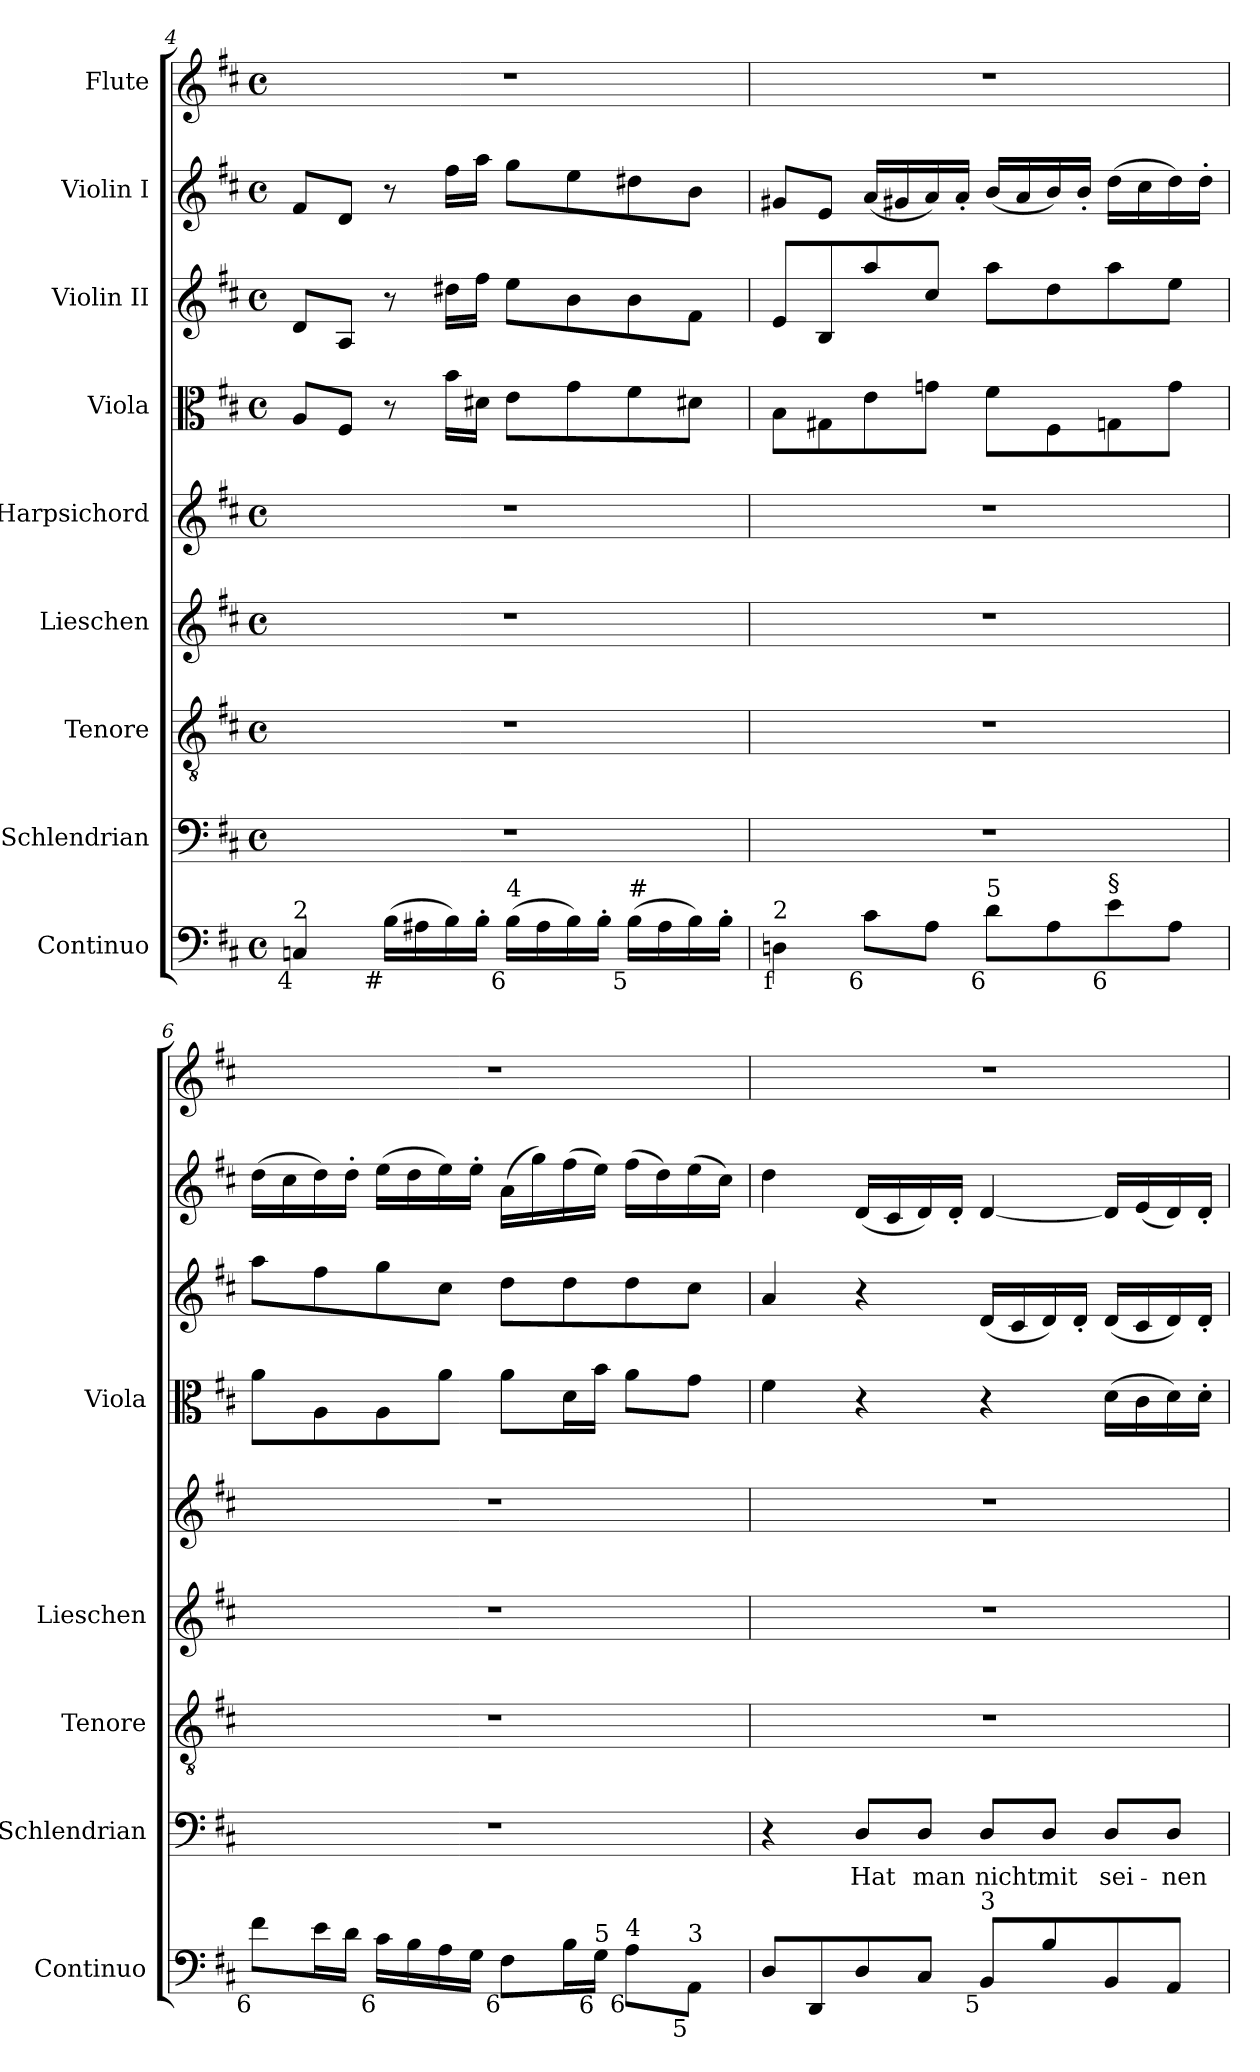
**kern	**kern	**text	**kern	**kern	**kern	**kern	**kern	**kern	**kern
*part9	*part8	*part8	*part7	*part6	*part5	*part4	*part3	*part2	*part1
*staff9	*staff8	*staff8	*staff7	*staff6	*staff5	*staff4	*staff3	*staff2	*staff1
*I"Continuo	*I"Schlendrian	*	*I"Tenore	*I"Lieschen	*I"Harpsichord	*I"Viola	*I"Violin II	*I"Violin I	*I"Flute
*I'Continuo	*I'Schlendrian	*	*I'Tenore	*I'Lieschen	*	*I'Viola	*	*	*
*clefF4	*clefF4	*	*clefGv2	*clefG2	*clefG2	*clefC3	*clefG2	*clefG2	*clefG2
*	*	*	*ITrd7c12	*	*	*	*	*	*
*k[f#c#]	*k[f#c#]	*	*k[f#c#]	*k[f#c#]	*k[f#c#]	*k[f#c#]	*k[f#c#]	*k[f#c#]	*k[f#c#]
*D:	*D:	*	*D:	*D:	*D:	*D:	*D:	*D:	*D:
*M4/4	*M4/4	*	*M4/4	*M4/4	*M4/4	*M4/4	*M4/4	*M4/4	*M4/4
*met(c)	*met(c)	*	*met(c)	*met(c)	*met(c)	*met(c)	*met(c)	*met(c)	*met(c)
=4	=4	=4	=4	=4	=4	=4	=4	=4	=4
!LO:TX:b:rj:t=4	!	!	!	!	!	!	!	!	!
!LO:TX:t=2	!	!	!	!	!	!	!	!	!
4Cni/	1r	.	1r	1r	1r	8Ai/L	8di/L	8f#i/L	1r
.	.	.	.	.	.	8F#i/J	8Ai/J	8di/J	.
!LO:TX:b:rj:t=#	!	!	!	!	!	!	!	!	!
(16Bi\LL	.	.	.	.	.	8r	8r	8r	.
16A#Xi\	.	.	.	.	.	.	.	.	.
16Bi\)	.	.	.	.	.	16bi\LL	16dd#Xi\LL	16ff#i\LL	.
16B'i\JJ	.	.	.	.	.	16d#Xi\JJ	16ff#i\JJ	16aai\JJ	.
!LO:TX:b:rj:t=6	!	!	!	!	!	!	!	!	!
!LO:TX:t=4	!	!	!	!	!	!	!	!	!
(16Bi\LL	.	.	.	.	.	8ei\L	8eei\L	8ggi\L	.
16A#i\	.	.	.	.	.	.	.	.	.
16Bi\)	.	.	.	.	.	8gi\	8bi\	8eei\	.
16B'i\JJ	.	.	.	.	.	.	.	.	.
!LO:TX:b:rj:t=5	!	!	!	!	!	!	!	!	!
!LO:TX:t=#	!	!	!	!	!	!	!	!	!
(16Bi\LL	.	.	.	.	.	8f#i\	8bi\	8dd#Xi\	.
16A#i\	.	.	.	.	.	.	.	.	.
16Bi\)	.	.	.	.	.	8d#Xi\J	8f#i\J	8bi\J	.
16B'i\JJ	.	.	.	.	.	.	.	.	.
!!LO:LB:g=z
=5	=5	=5	=5	=5	=5	=5	=5	=5	=5
!LO:TX:b:rj:t=f	!	!	!	!	!	!	!	!	!
!LO:TX:t=2	!	!	!	!	!	!	!	!	!
4Dni\	1r	.	1r	1r	1r	8Bi\L	8ei/L	8g#Xi/L	1r
.	.	.	.	.	.	8G#Xi\	8Bi/	8ei/J	.
!LO:TX:b:rj:t=6	!	!	!	!	!	!	!	!	!
8c#i\L	.	.	.	.	.	8ei\	8aai/	(16ai/LL	.
.	.	.	.	.	.	.	.	16g#Xi/	.
8Ai\J	.	.	.	.	.	8gni\J	8cc#i/J	16ai/)	.
.	.	.	.	.	.	.	.	16a'i/JJ	.
!LO:TX:b:rj:t=6	!	!	!	!	!	!	!	!	!
!LO:TX:t=5	!	!	!	!	!	!	!	!	!
8di\L	.	.	.	.	.	8f#i\L	8aai\L	(16bi/LL	.
.	.	.	.	.	.	.	.	16ai/	.
8Ai\	.	.	.	.	.	8F#i\	8ddi\	16bi/)	.
.	.	.	.	.	.	.	.	16b'i/JJ	.
!LO:TX:b:rj:t=6	!	!	!	!	!	!	!	!	!
!LO:TX:t=§	!	!	!	!	!	!	!	!	!
8ei\	.	.	.	.	.	8Gni\	8aai\	(16ddi\LL	.
.	.	.	.	.	.	.	.	16cc#i\	.
8Ai\J	.	.	.	.	.	8gi\J	8eei\J	16ddi\)	.
.	.	.	.	.	.	.	.	16dd'i\JJ	.
=6	=6	=6	=6	=6	=6	=6	=6	=6	=6
!LO:TX:b:rj:t=6	!	!	!	!	!	!	!	!	!
8f#i\L	1r	.	1r	1r	1r	8ai\L	8aai\L	(16ddi\LL	1r
.	.	.	.	.	.	.	.	16cc#i\	.
16ei\L	.	.	.	.	.	8Ai\	8ff#i\	16ddi\)	.
16di\JJ	.	.	.	.	.	.	.	16dd'i\JJ	.
!LO:TX:b:rj:t=6	!	!	!	!	!	!	!	!	!
16c#i\LL	.	.	.	.	.	8Ai\	8ggi\	(16eei\LL	.
16Bi\	.	.	.	.	.	.	.	16ddi\	.
16Ai\	.	.	.	.	.	8ai\J	8cc#i\J	16eei\)	.
16Gi\JJ	.	.	.	.	.	.	.	16ee'i\JJ	.
!LO:TX:b:rj:t=6	!	!	!	!	!	!	!	!	!
8F#i\L	.	.	.	.	.	8ai\L	8ddi\L	(16ai\LL	.
.	.	.	.	.	.	.	.	16ggi\)	.
16Bi\L	.	.	.	.	.	16di\L	8ddi\	(16ff#i\	.
!LO:TX:b:rj:t=6	!	!	!	!	!	!	!	!	!
!LO:TX:t=5	!	!	!	!	!	!	!	!	!
16Gi\JJ	.	.	.	.	.	16bi\JJ	.	16eei\JJ)	.
!LO:TX:b:rj:t=6	!	!	!	!	!	!	!	!	!
!LO:TX:t=4	!	!	!	!	!	!	!	!	!
8Ai\L	.	.	.	.	.	8ai\L	8ddi\	(16ff#i\LL	.
.	.	.	.	.	.	.	.	16ddi\)	.
!LO:TX:b:rj:t=5	!	!	!	!	!	!	!	!	!
!LO:TX:t=3	!	!	!	!	!	!	!	!	!
8AAi\J	.	.	.	.	.	8gi\J	8cc#i\J	(16eei\	.
.	.	.	.	.	.	.	.	16cc#i\JJ)	.
=7	=7	=7	=7	=7	=7	=7	=7	=7	=7
8Di/L	4r	.	1r	1r	1r	4f#i\	4ai/	4ddi\	1r
8DDi/	.	.	.	.	.	.	.	.	.
!	!	!LO:LY:b:color=#000000	!	!	!	!	!	!	!
8Di/	8Di/L	Hat	.	.	.	4r	4r	(16di/LL	.
.	.	.	.	.	.	.	.	16c#i/	.
!	!	!LO:LY:b:color=#000000	!	!	!	!	!	!	!
8C#i/J	8Di/J	man	.	.	.	.	.	16di/)	.
.	.	.	.	.	.	.	.	16d'i/JJ	.
!LO:TX:b:rj:t=5	!	!	!	!	!	!	!	!	!
!LO:TX:t=3	!	!	!	!	!	!	!	!	!
!	!	!LO:LY:b:color=#000000	!	!	!	!	!	!	!
8BBi/L	8Di/L	nicht	.	.	.	4r	(16di/LL	[4di/	.
.	.	.	.	.	.	.	16c#i/	.	.
!	!	!LO:LY:b:color=#000000	!	!	!	!	!	!	!
8Bi/	8Di/J	mit	.	.	.	.	16di/)	.	.
.	.	.	.	.	.	.	16d'i/JJ	.	.
!	!	!LO:LY:b:color=#000000	!	!	!	!	!	!	!
8BBi/	8Di/L	sei-	.	.	.	(16di\LL	(16di/LL	16di/LL]	.
.	.	.	.	.	.	16c#i\	16c#i/	(16ei/	.
!	!	!LO:LY:b:color=#000000	!	!	!	!	!	!	!
8AAi/J	8Di/J	-nen	.	.	.	16di\)	16di/)	16di/)	.
.	.	.	.	.	.	16d'i\JJ	16d'i/JJ	16d'i/JJ	.
=	=	=	=	=	=	=	=	=	=
*-	*-	*-	*-	*-	*-	*-	*-	*-	*-
